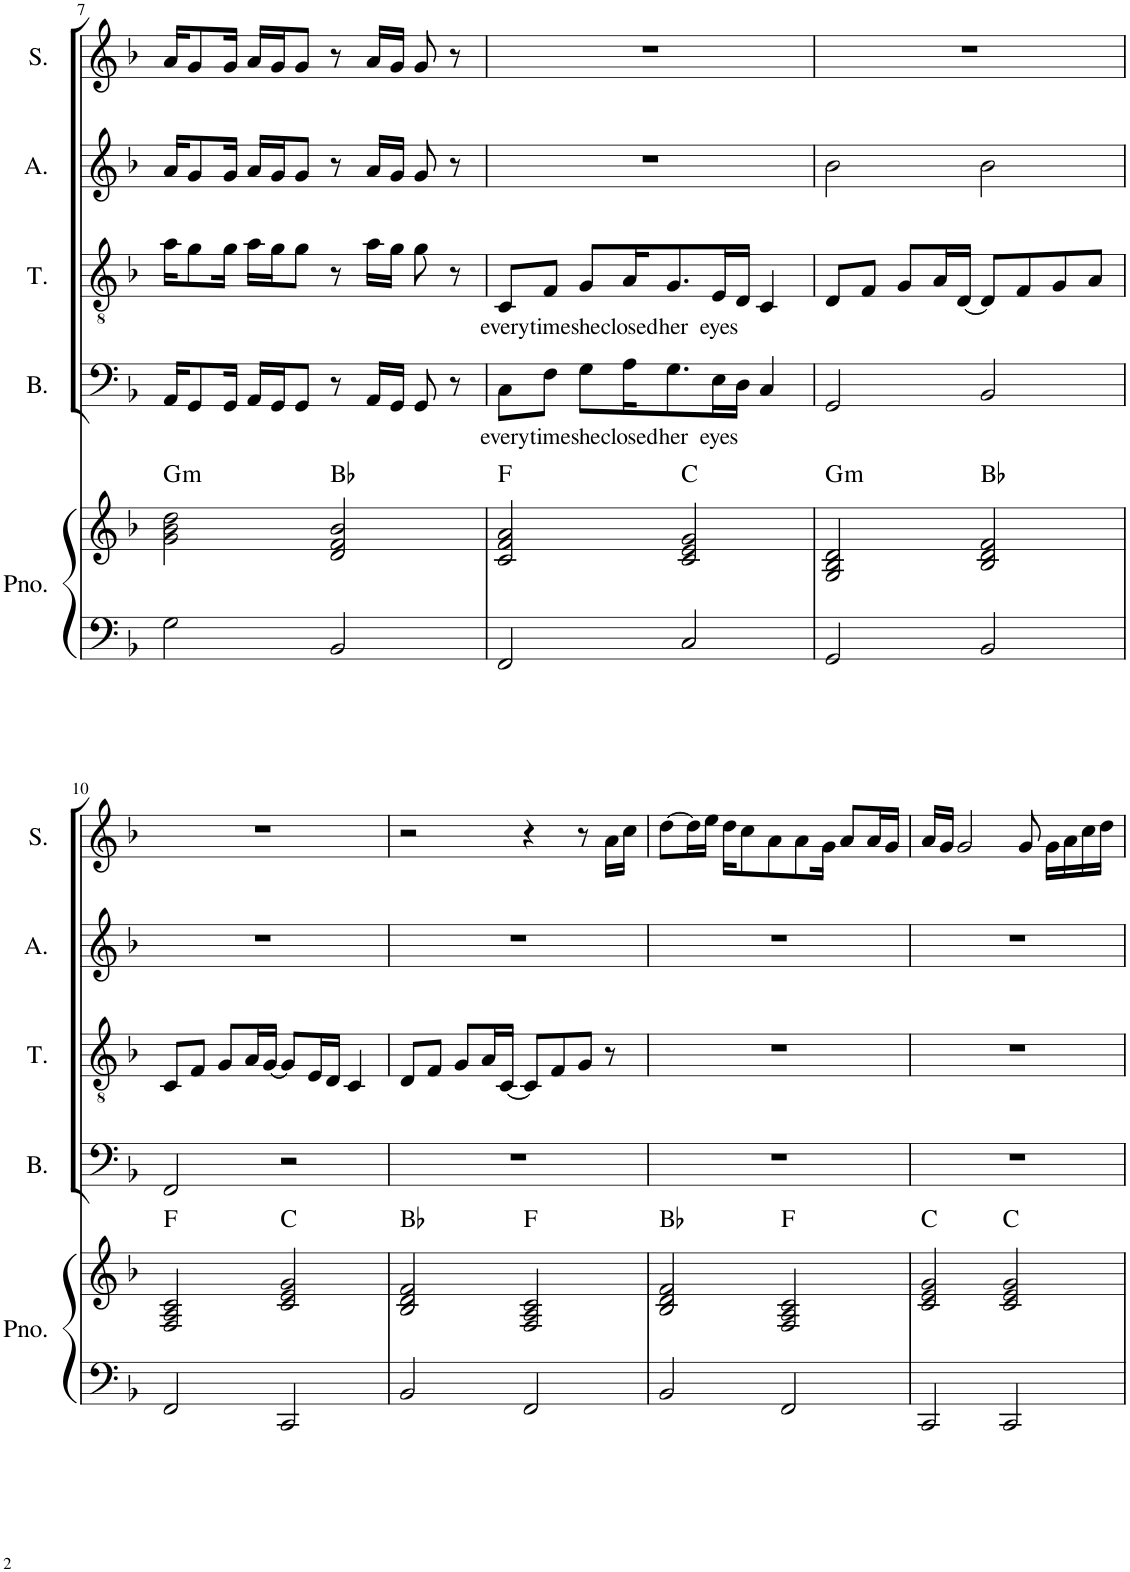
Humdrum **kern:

**kern	**kern	**harte	**kern	**text	**kern	**text	**kern	**kern
*part5	*part5	*part5	*part4	*part4	*part3	*part3	*part2	*part1
*staff6	*staff5	*	*staff4	*staff4	*staff3	*staff3	*staff2	*staff1
*I"Piano	*	*	*I"Bass	*	*I"Tenor	*	*I"Alto	*I"Soprano
*I'Pno.	*	*	*I'B.	*	*I'T.	*	*I'A.	*I'S.
!!LO:PB:g=z
*clefF4	*clefG2	*	*clefF4	*	*clefGv2	*	*clefG2	*clefG2
*k[b-]	*k[b-]	*	*k[b-]	*	*k[b-]	*	*k[b-]	*k[b-]
*M4/4	*M4/4	*	*M4/4	*	*M4/4	*	*M4/4	*M4/4
=7	=7	=7	=7	=7	=7	=7	=7	=7
!	!	!LO:H:kt=m	!	!	!	!	!	!
2G\	2g\ 2b-\ 2dd\	G:min	16AA/KL	.	16a\KL	.	16a/KL	16a/KL
.	.	.	8GG/	.	8g\	.	8g/	8g/
.	.	.	16GG/Jk	.	16g\Jk	.	16g/Jk	16g/Jk
.	.	.	16AA/LL	.	16a\LL	.	16a/LL	16a/LL
.	.	.	16GG/J	.	16g\J	.	16g/J	16g/J
.	.	.	8GG/J	.	8g\J	.	8g/J	8g/J
2BB-/	2d/ 2f/ 2b-/	Bb:maj	8r	.	8r	.	8r	8r
.	.	.	16AA/LL	.	16a\LL	.	16a/LL	16a/LL
.	.	.	16GG/JJ	.	16g\JJ	.	16g/JJ	16g/JJ
.	.	.	8GG/	.	8g\	.	8g/	8g/
.	.	.	8r	.	8r	.	8r	8r
=8	=8	=8	=8	=8	=8	=8	=8	=8
!	!	!	!	!LO:LY:b	!	!LO:LY:b	!	!
2FF/	2c/ 2f/ 2a/	F:maj	8C\L	every	8C/L	every	1r	1r
!	!	!	!	!LO:LY:b	!	!LO:LY:b	!	!
.	.	.	8F\J	time	8F/J	time	.	.
!	!	!	!	!LO:LY:b	!	!LO:LY:b	!	!
.	.	.	8G\L	she	8G/L	she	.	.
!	!	!	!	!LO:LY:b	!	!LO:LY:b	!	!
.	.	.	16A\K	closed	16A/K	closed	.	.
!	!	!	!	!LO:LY:b	!	!LO:LY:b	!	!
.	.	.	8.G\	her	8.G/	her	.	.
2C/	2c/ 2e/ 2g/	C:maj	.	.	.	.	.	.
!	!	!	!	!LO:LY:b	!	!LO:LY:b	!	!
.	.	.	16E\L	eyes	16E/L	eyes	.	.
.	.	.	16D\JJ	.	16D/JJ	.	.	.
.	.	.	4C/	.	4C/	.	.	.
=9	=9	=9	=9	=9	=9	=9	=9	=9
!	!	!LO:H:kt=m	!	!	!	!	!	!
2GG/	2G/ 2B-/ 2d/	G:min	2GG/	.	8D/L	.	2b-\	1r
.	.	.	.	.	8F/J	.	.	.
.	.	.	.	.	8G/L	.	.	.
.	.	.	.	.	16A/L	.	.	.
.	.	.	.	.	[16D/JJ	.	.	.
2BB-/	2B-/ 2d/ 2f/	Bb:maj	2BB-/	.	8D/L]	.	2b-\	.
.	.	.	.	.	8F/	.	.	.
.	.	.	.	.	8G/	.	.	.
.	.	.	.	.	8A/J	.	.	.
!!LO:LB:g=z
=10	=10	=10	=10	=10	=10	=10	=10	=10
2FF/	2F/ 2A/ 2c/	F:maj	2FF/	.	8C/L	.	1r	1r
.	.	.	.	.	8F/J	.	.	.
.	.	.	.	.	8G/L	.	.	.
.	.	.	.	.	16A/L	.	.	.
.	.	.	.	.	[16G/JJ	.	.	.
2CC/	2c/ 2e/ 2g/	C:maj	2r	.	8G/L]	.	.	.
.	.	.	.	.	16E/L	.	.	.
.	.	.	.	.	16D/JJ	.	.	.
.	.	.	.	.	4C/	.	.	.
=11	=11	=11	=11	=11	=11	=11	=11	=11
2BB-/	2B-/ 2d/ 2f/	Bb:maj	1r	.	8D/L	.	1r	2r
.	.	.	.	.	8F/J	.	.	.
.	.	.	.	.	8G/L	.	.	.
.	.	.	.	.	16A/L	.	.	.
.	.	.	.	.	[16C/JJ	.	.	.
2FF/	2F/ 2A/ 2c/	F:maj	.	.	8C/L]	.	.	4r
.	.	.	.	.	8F/	.	.	.
.	.	.	.	.	8G/J	.	.	8r
.	.	.	.	.	8r	.	.	16a\LL
.	.	.	.	.	.	.	.	16cc\JJ
=12	=12	=12	=12	=12	=12	=12	=12	=12
2BB-/	2B-/ 2d/ 2f/	Bb:maj	1r	.	1r	.	1r	[8dd\L
.	.	.	.	.	.	.	.	16dd\L]
.	.	.	.	.	.	.	.	16ee\JJ
.	.	.	.	.	.	.	.	16dd\KL
.	.	.	.	.	.	.	.	8cc\
.	.	.	.	.	.	.	.	8a\
2FF/	2F/ 2A/ 2c/	F:maj	.	.	.	.	.	.
.	.	.	.	.	.	.	.	8a\
.	.	.	.	.	.	.	.	16g\Jk
.	.	.	.	.	.	.	.	8a/L
.	.	.	.	.	.	.	.	16a/L
.	.	.	.	.	.	.	.	16g/JJ
=13	=13	=13	=13	=13	=13	=13	=13	=13
2CC/	2c/ 2e/ 2g/	C:maj	1r	.	1r	.	1r	16a/LL
.	.	.	.	.	.	.	.	16g/JJ
.	.	.	.	.	.	.	.	2g/
2CC/	2c/ 2e/ 2g/	C:maj	.	.	.	.	.	.
.	.	.	.	.	.	.	.	8g/
.	.	.	.	.	.	.	.	16g\LL
.	.	.	.	.	.	.	.	16a\
.	.	.	.	.	.	.	.	16cc\
.	.	.	.	.	.	.	.	16dd\JJ
=	=	=	=	=	=	=	=	=
*-	*-	*-	*-	*-	*-	*-	*-	*-
